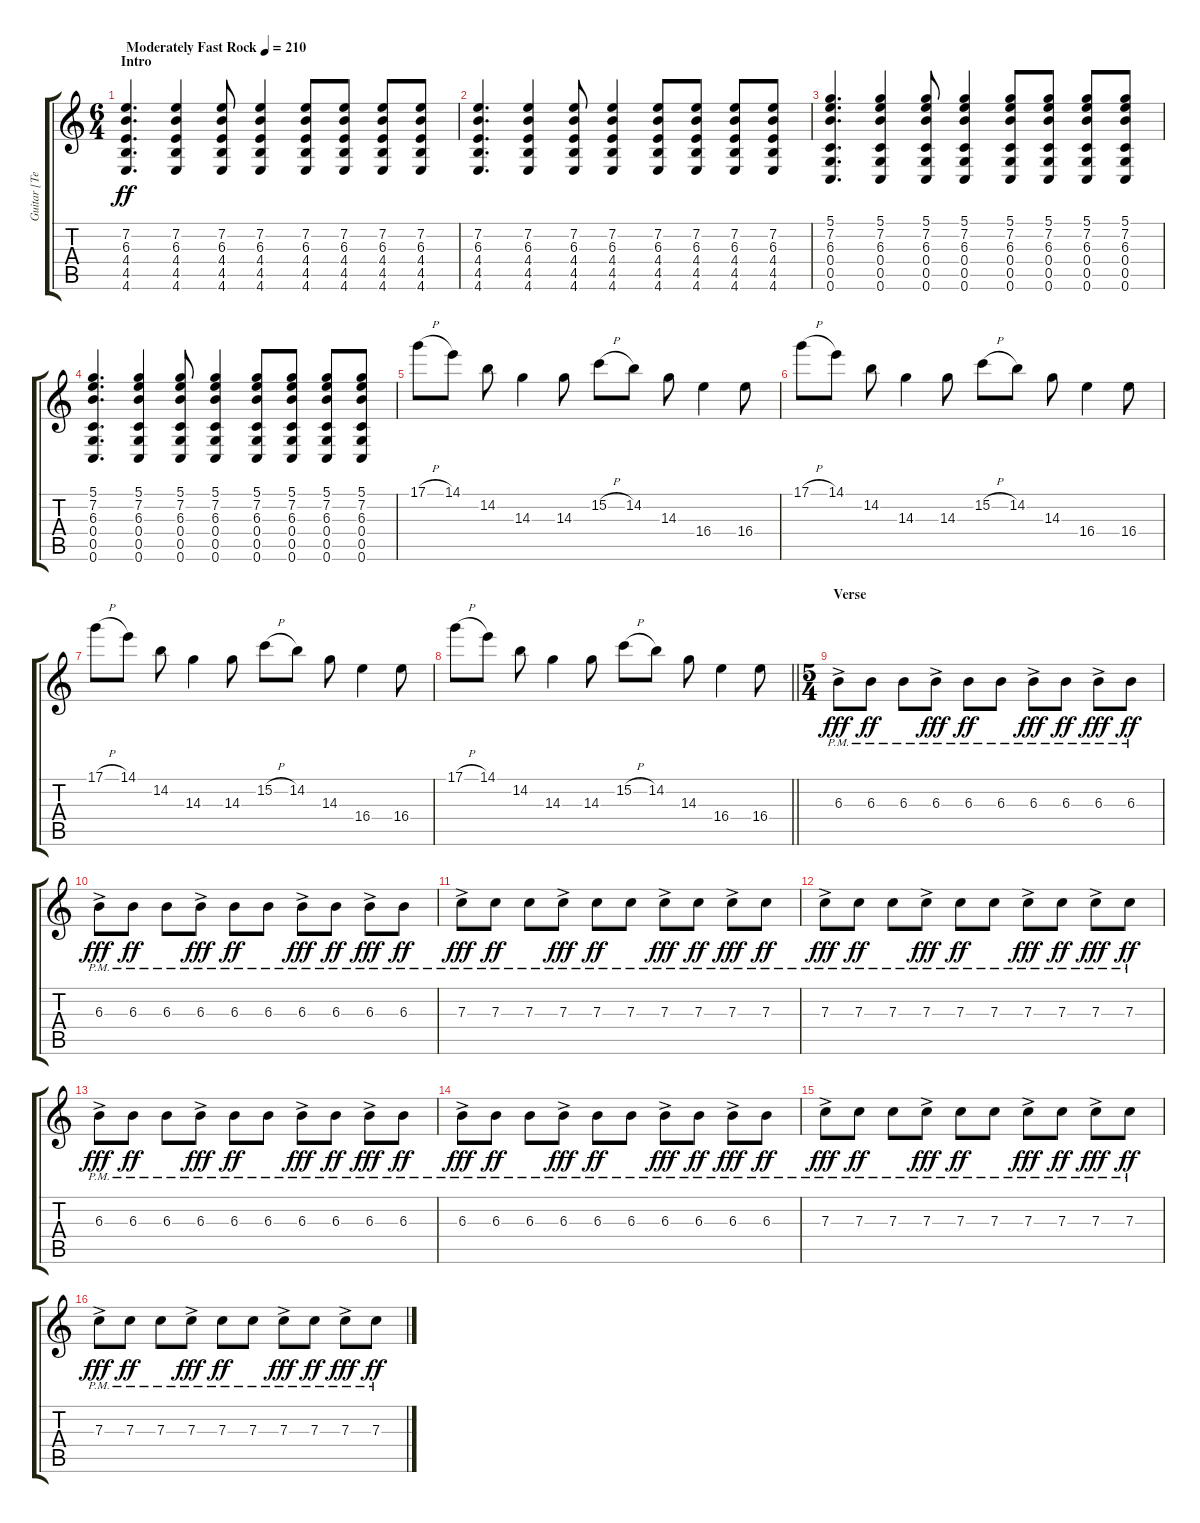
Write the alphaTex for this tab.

\track ("Guitar [Teppei]" "Guitar [Te") {instrument distortionguitar}
\staff {score tabs}
\tuning (D4 A3 F3 C3 G2 C2) {hide}
\ts (6 4)
\section ("" "Intro")
\tempo (210 "Moderately Fast Rock")
\clef g2
\ks c
(7.2 6.3 4.4 4.5 4.6).4{d dy ff instrument distortionguitar} (7.2 6.3 4.4 4.5 4.6).4 (7.2 6.3 4.4 4.5 4.6).8 (7.2 6.3 4.4 4.5 4.6).4 (7.2 6.3 4.4 4.5 4.6).8 (7.2 6.3 4.4 4.5 4.6).8 (7.2 6.3 4.4 4.5 4.6).8 (7.2 6.3 4.4 4.5 4.6).8 |
(7.2 6.3 4.4 4.5 4.6).4{d} (7.2 6.3 4.4 4.5 4.6).4 (7.2 6.3 4.4 4.5 4.6).8 (7.2 6.3 4.4 4.5 4.6).4 (7.2 6.3 4.4 4.5 4.6).8 (7.2 6.3 4.4 4.5 4.6).8 (7.2 6.3 4.4 4.5 4.6).8 (7.2 6.3 4.4 4.5 4.6).8 |
(5.1 7.2 6.3 0.4 0.5 0.6).4{d} (5.1 7.2 6.3 0.4 0.5 0.6).4 (5.1 7.2 6.3 0.4 0.5 0.6).8 (5.1 7.2 6.3 0.4 0.5 0.6).4 (5.1 7.2 6.3 0.4 0.5 0.6).8 (5.1 7.2 6.3 0.4 0.5 0.6).8 (5.1 7.2 6.3 0.4 0.5 0.6).8 (5.1 7.2 6.3 0.4 0.5 0.6).8 |
(5.1 7.2 6.3 0.4 0.5 0.6).4{d} (5.1 7.2 6.3 0.4 0.5 0.6).4 (5.1 7.2 6.3 0.4 0.5 0.6).8 (5.1 7.2 6.3 0.4 0.5 0.6).4 (5.1 7.2 6.3 0.4 0.5 0.6).8 (5.1 7.2 6.3 0.4 0.5 0.6).8 (5.1 7.2 6.3 0.4 0.5 0.6).8 (5.1 7.2 6.3 0.4 0.5 0.6).8 |
17.1{h}.8 14.1.8 14.2.8 14.3.4 14.3.8 15.2{h}.8 14.2.8 14.3.8 16.4.4 16.4.8 |
17.1{h}.8 14.1.8 14.2.8 14.3.4 14.3.8 15.2{h}.8 14.2.8 14.3.8 16.4.4 16.4.8 |
17.1{h}.8 14.1.8 14.2.8 14.3.4 14.3.8 15.2{h}.8 14.2.8 14.3.8 16.4.4 16.4.8 |
\barLineRight lightlight
17.1{h}.8 14.1.8 14.2.8 14.3.4 14.3.8 15.2{h}.8 14.2.8 14.3.8 16.4.4 16.4.8 |
\ts (5 4)
\section ("" "Verse")
6.3{ac pm}.8{dy fff} 6.3{pm}.8{dy ff} 6.3{pm}.8 6.3{ac pm}.8{dy fff} 6.3{pm}.8{dy ff} 6.3{pm}.8 6.3{ac pm}.8{dy fff} 6.3{pm}.8{dy ff} 6.3{ac pm}.8{dy fff} 6.3{pm}.8{dy ff} |
6.3{ac pm}.8{dy fff} 6.3{pm}.8{dy ff} 6.3{pm}.8 6.3{ac pm}.8{dy fff} 6.3{pm}.8{dy ff} 6.3{pm}.8 6.3{ac pm}.8{dy fff} 6.3{pm}.8{dy ff} 6.3{ac pm}.8{dy fff} 6.3{pm}.8{dy ff} |
7.3{ac pm}.8{dy fff} 7.3{pm}.8{dy ff} 7.3{pm}.8 7.3{ac pm}.8{dy fff} 7.3{pm}.8{dy ff} 7.3{pm}.8 7.3{ac pm}.8{dy fff} 7.3{pm}.8{dy ff} 7.3{ac pm}.8{dy fff} 7.3{pm}.8{dy ff} |
7.3{ac pm}.8{dy fff} 7.3{pm}.8{dy ff} 7.3{pm}.8 7.3{ac pm}.8{dy fff} 7.3{pm}.8{dy ff} 7.3{pm}.8 7.3{ac pm}.8{dy fff} 7.3{pm}.8{dy ff} 7.3{ac pm}.8{dy fff} 7.3{pm}.8{dy ff} |
6.3{ac pm}.8{dy fff} 6.3{pm}.8{dy ff} 6.3{pm}.8 6.3{ac pm}.8{dy fff} 6.3{pm}.8{dy ff} 6.3{pm}.8 6.3{ac pm}.8{dy fff} 6.3{pm}.8{dy ff} 6.3{ac pm}.8{dy fff} 6.3{pm}.8{dy ff} |
6.3{ac pm}.8{dy fff} 6.3{pm}.8{dy ff} 6.3{pm}.8 6.3{ac pm}.8{dy fff} 6.3{pm}.8{dy ff} 6.3{pm}.8 6.3{ac pm}.8{dy fff} 6.3{pm}.8{dy ff} 6.3{ac pm}.8{dy fff} 6.3{pm}.8{dy ff} |
7.3{ac pm}.8{dy fff} 7.3{pm}.8{dy ff} 7.3{pm}.8 7.3{ac pm}.8{dy fff} 7.3{pm}.8{dy ff} 7.3{pm}.8 7.3{ac pm}.8{dy fff} 7.3{pm}.8{dy ff} 7.3{ac pm}.8{dy fff} 7.3{pm}.8{dy ff} |
7.3{ac pm}.8{dy fff} 7.3{pm}.8{dy ff} 7.3{pm}.8 7.3{ac pm}.8{dy fff} 7.3{pm}.8{dy ff} 7.3{pm}.8 7.3{ac pm}.8{dy fff} 7.3{pm}.8{dy ff} 7.3{ac pm}.8{dy fff} 7.3{pm}.8{dy ff}
